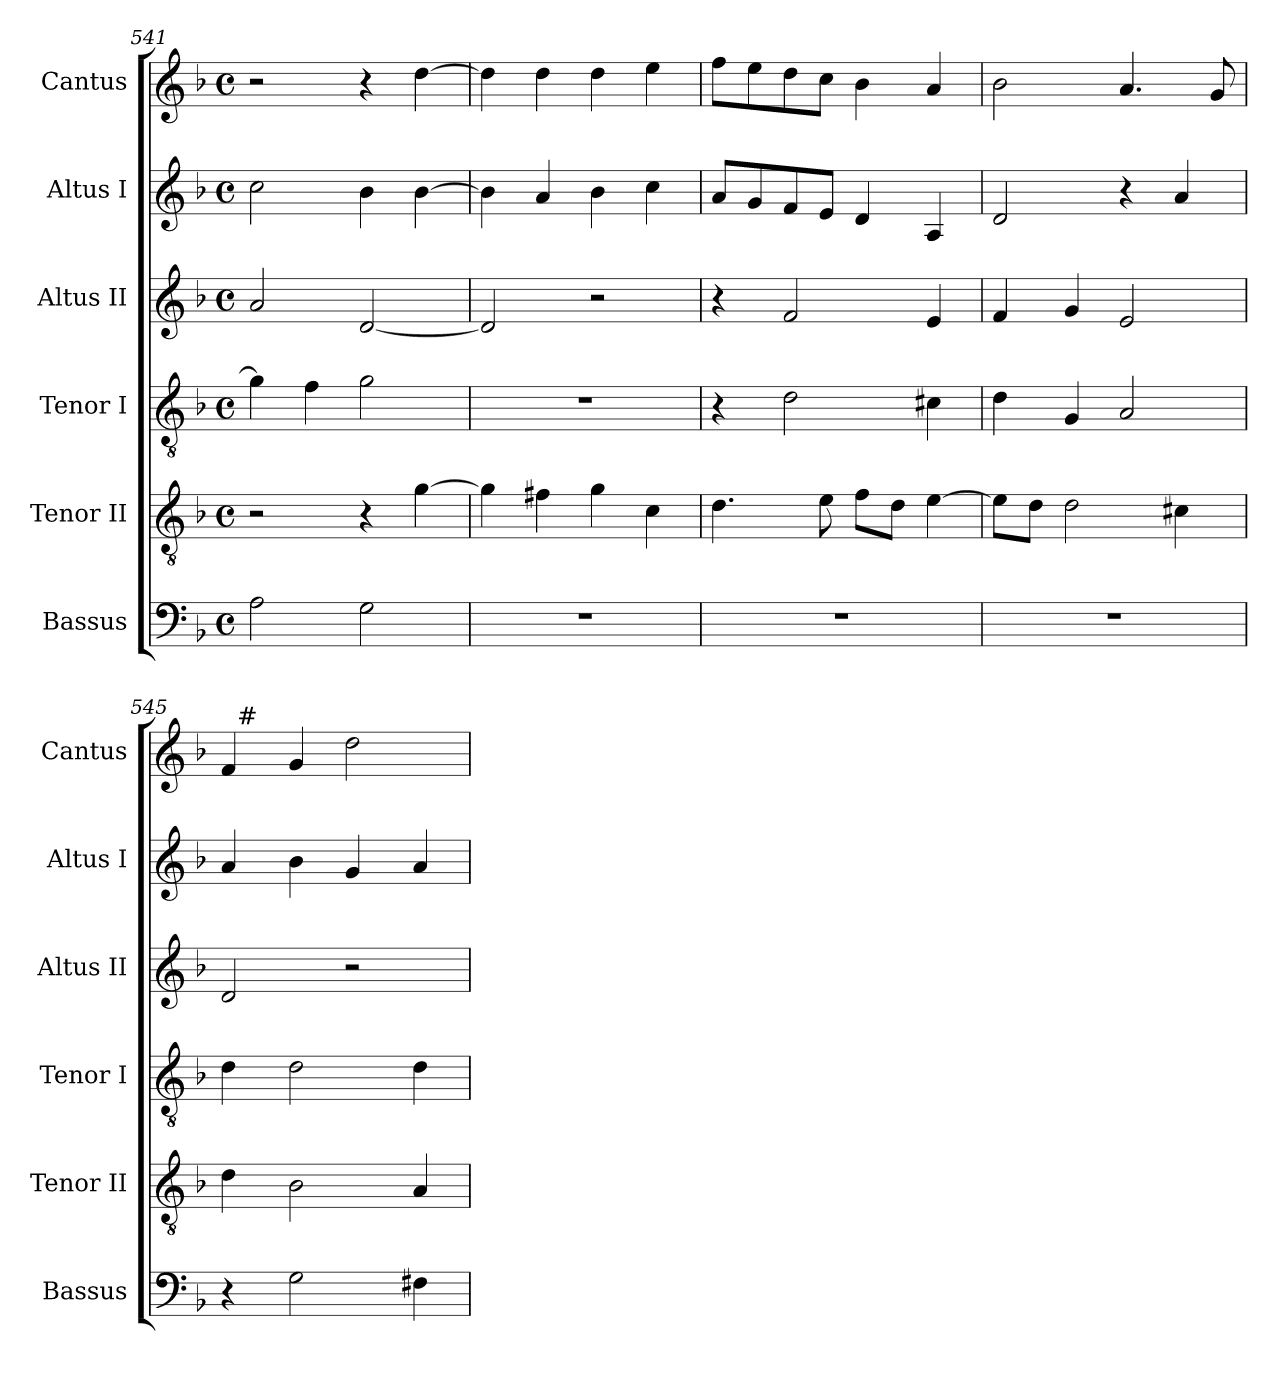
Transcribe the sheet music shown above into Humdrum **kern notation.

**kern	**kern	**kern	**kern	**kern	**kern
*part6	*part5	*part4	*part3	*part2	*part1
*staff6	*staff5	*staff4	*staff3	*staff2	*staff1
*I"Bassus	*I"Tenor II	*I"Tenor I	*I"Altus II	*I"Altus I	*I"Cantus
*I'Bassus	*I'Tenor II	*I'Tenor I	*I'Altus II	*I'Altus I	*I'Cantus
*clefF4	*clefGv2	*clefGv2	*clefG2	*clefG2	*clefG2
*k[b-]	*k[b-]	*k[b-]	*k[b-]	*k[b-]	*k[b-]
*F:	*F:	*F:	*F:	*F:	*F:
*M4/4	*M4/4	*M4/4	*M4/4	*M4/4	*M4/4
*met(c)	*met(c)	*met(c)	*met(c)	*met(c)	*met(c)
=541	=541	=541	=541	=541	=541
2A\	2r	4g\]	2a/	2cc\	2r
.	.	4f\	.	.	.
2G\	4r	2g\	[<2d/	4b-\	4r
.	[>4g\	.	.	[>4b-\	[>4dd\
=542	=542	=542	=542	=542	=542
1r	4g\]	1r	2d/]	4b-\]	4dd\]
.	4f#X\	.	.	4a/	4dd\
.	4g\	.	2r	4b-\	4dd\
.	4c\	.	.	4cc\	4ee\
=543	=543	=543	=543	=543	=543
1r	4.d\	4r	4r	8a/L	8ff\L
.	.	.	.	8g/	8ee\
.	.	2d\	2f/	8f/	8dd\
.	8e\	.	.	8e/J	8cc\J
.	8f\L	.	.	4d/	4b-\
.	8d\J	.	.	.	.
.	[<4e\	4c#X\	4e/	4A/	4a/
!!LO:LB:g=z
=544	=544	=544	=544	=544	=544
1r	8e\L]	4d\	4f/	2d/	2b-\
.	8d\J	.	.	.	.
.	2d\	4G/	4g/	.	.
.	.	2A/	2e/	4r	4.a/
.	4c#X\	.	.	4a/	.
.	.	.	.	.	8g/
=545	=545	=545	=545	=545	=545
*	*	*	*	*	*^
4r	4d\	4d\	2d/	4a/	4f/	32ryy
!	!	!	!	!	!	!LO:TX:a:t=#
.	.	.	.	.	.	2ryy
2G\	2B-\	2d\	.	4b-\	4g/	.
.	.	.	2r	4g/	2dd\	.
.	.	.	.	.	.	4...ryy
4F#X\	4A/	4d\	.	4a/	.	.
*	*	*	*	*	*v	*v
=	=	=	=	=	=
*-	*-	*-	*-	*-	*-
